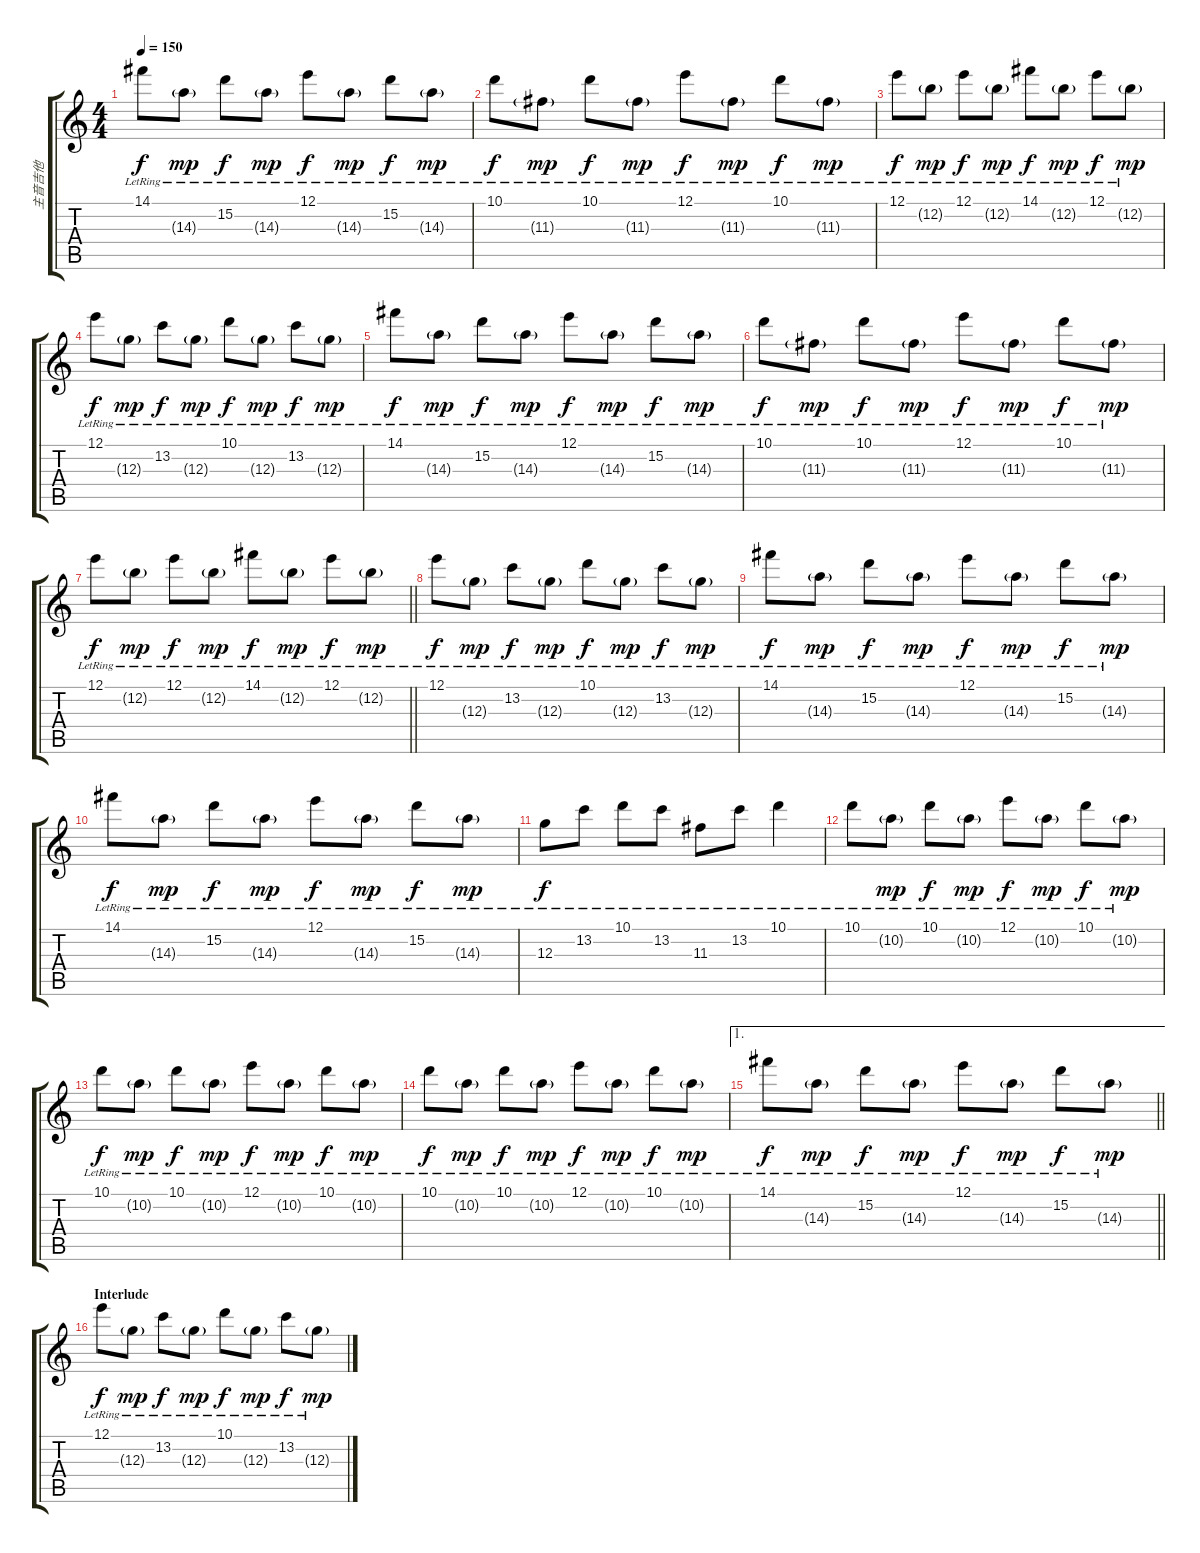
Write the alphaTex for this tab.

\track ("主音吉他" "主音吉他") {instrument overdrivenguitar}
\staff {score tabs}
\tuning (E4 B3 G3 D3 A2 E2) {hide}
\ts (4 4)
\tempo 150
\clef g2
\ks c
14.1{lr}.8{dy f} 14.3{g lr}.8{dy mp} 15.2{lr}.8{dy f} 14.3{g lr}.8{dy mp} 12.1{lr}.8{dy f} 14.3{g lr}.8{dy mp} 15.2{lr}.8{dy f} 14.3{g lr}.8{dy mp} |
10.1{lr}.8{dy f} 11.3{g lr}.8{dy mp} 10.1{lr}.8{dy f} 11.3{g lr}.8{dy mp} 12.1{lr}.8{dy f} 11.3{g lr}.8{dy mp} 10.1{lr}.8{dy f} 11.3{g lr}.8{dy mp} |
12.1{lr}.8{dy f} 12.2{g lr}.8{dy mp} 12.1{lr}.8{dy f} 12.2{g lr}.8{dy mp} 14.1{lr}.8{dy f} 12.2{g lr}.8{dy mp} 12.1{lr}.8{dy f} 12.2{g lr}.8{dy mp} |
12.1{lr}.8{dy f} 12.3{g lr}.8{dy mp} 13.2{lr}.8{dy f} 12.3{g lr}.8{dy mp} 10.1{lr}.8{dy f} 12.3{g lr}.8{dy mp} 13.2{lr}.8{dy f} 12.3{g lr}.8{dy mp} |
14.1{lr}.8{dy f} 14.3{g lr}.8{dy mp} 15.2{lr}.8{dy f} 14.3{g lr}.8{dy mp} 12.1{lr}.8{dy f} 14.3{g lr}.8{dy mp} 15.2{lr}.8{dy f} 14.3{g lr}.8{dy mp} |
10.1{lr}.8{dy f} 11.3{g lr}.8{dy mp} 10.1{lr}.8{dy f} 11.3{g lr}.8{dy mp} 12.1{lr}.8{dy f} 11.3{g lr}.8{dy mp} 10.1{lr}.8{dy f} 11.3{g lr}.8{dy mp} |
\barLineRight lightlight
12.1{lr}.8{dy f} 12.2{g lr}.8{dy mp} 12.1{lr}.8{dy f} 12.2{g lr}.8{dy mp} 14.1{lr}.8{dy f} 12.2{g lr}.8{dy mp} 12.1{lr}.8{dy f} 12.2{g lr}.8{dy mp} |
12.1{lr}.8{dy f} 12.3{g lr}.8{dy mp} 13.2{lr}.8{dy f} 12.3{g lr}.8{dy mp} 10.1{lr}.8{dy f} 12.3{g lr}.8{dy mp} 13.2{lr}.8{dy f} 12.3{g lr}.8{dy mp} |
14.1{lr}.8{dy f} 14.3{g lr}.8{dy mp} 15.2{lr}.8{dy f} 14.3{g lr}.8{dy mp} 12.1{lr}.8{dy f} 14.3{g lr}.8{dy mp} 15.2{lr}.8{dy f} 14.3{g lr}.8{dy mp} |
14.1{lr}.8{dy f} 14.3{g lr}.8{dy mp} 15.2{lr}.8{dy f} 14.3{g lr}.8{dy mp} 12.1{lr}.8{dy f} 14.3{g lr}.8{dy mp} 15.2{lr}.8{dy f} 14.3{g lr}.8{dy mp} |
12.3{lr}.8{dy f} 13.2{lr}.8 10.1{lr}.8 13.2{lr}.8 11.3{lr}.8 13.2{lr}.8 10.1{lr}.4 |
10.1{lr}.8 10.2{g lr}.8{dy mp} 10.1{lr}.8{dy f} 10.2{g lr}.8{dy mp} 12.1{lr}.8{dy f} 10.2{g lr}.8{dy mp} 10.1{lr}.8{dy f} 10.2{g lr}.8{dy mp} |
10.1{lr}.8{dy f} 10.2{g lr}.8{dy mp} 10.1{lr}.8{dy f} 10.2{g lr}.8{dy mp} 12.1{lr}.8{dy f} 10.2{g lr}.8{dy mp} 10.1{lr}.8{dy f} 10.2{g lr}.8{dy mp} |
10.1{lr}.8{dy f} 10.2{g lr}.8{dy mp} 10.1{lr}.8{dy f} 10.2{g lr}.8{dy mp} 12.1{lr}.8{dy f} 10.2{g lr}.8{dy mp} 10.1{lr}.8{dy f} 10.2{g lr}.8{dy mp} |
\ae 1
\barLineRight lightlight
14.1{lr}.8{dy f} 14.3{g lr}.8{dy mp} 15.2{lr}.8{dy f} 14.3{g lr}.8{dy mp} 12.1{lr}.8{dy f} 14.3{g lr}.8{dy mp} 15.2{lr}.8{dy f} 14.3{g lr}.8{dy mp} |
\section ("" "Interlude")
12.1{lr}.8{dy f} 12.3{g lr}.8{dy mp} 13.2{lr}.8{dy f} 12.3{g lr}.8{dy mp} 10.1{lr}.8{dy f} 12.3{g lr}.8{dy mp} 13.2{lr}.8{dy f} 12.3{g lr}.8{dy mp}
